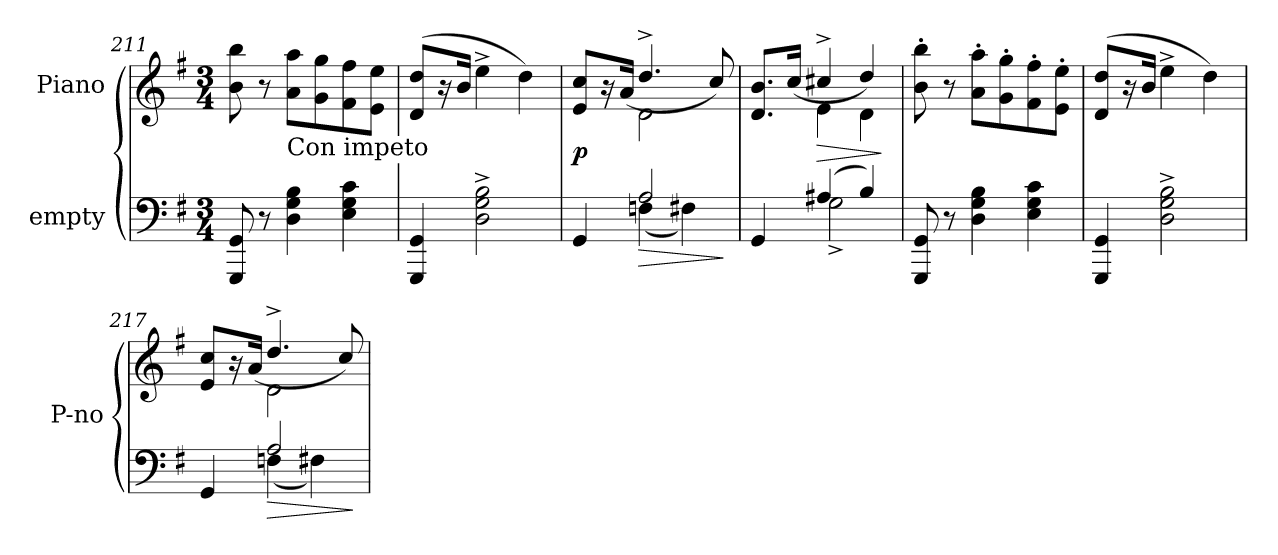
**kern	**dynam	**kern	**dynam
*part2	*part2	*part1	*part1
*staff2	*staff2	*staff1	*staff1
*I"empty	*	*I"Piano	*
*	*	*I'P-no	*
*clefF4	*	*clefG2	*
*k[f#]	*	*k[f#]	*
*M3/4	*	*M3/4	*
=211	=211	=211	=211
8GGG/ 8GG/	.	8b\ 8bb\	.
8r	.	8r	.
!	!	!LO:TX:b:t=Con impeto	!
4D\ 4G\ 4B\	.	8a\ 8aa\L	.
.	.	8g\ 8gg\	.
4E\ 4G\ 4c\	.	8f#\ 8ff#\	.
.	.	8e\ 8ee\J	.
!!LO:LB:g=z
=212	=212	=212	=212
4GGG/ 4GG/	.	(8d/ 8dd/L	.
.	.	16r	.
.	.	16b/Jk	.
2D^\ 2G^\ 2B^\	.	4ee^\	.
.	.	4dd\)	.
=213	=213	=213	=213
*^	*	*^	*
4GG/	4ryy	.	8e/ 8cc/L	4ryy	p
.	.	.	16r	.	.
.	.	.	(16a/Jk	.	.
!	!	!LO:HP:b	!	!	!
2A/	(4Fn\	>	4.dd^/	2d\	.
.	4F#X\)	.	.	.	.
.	.	.	8cc/)	.	.
*v	*v	*	*	*	*
*	*	*v	*v	*
.	]	.	.
=214	=214	=214	=214
*^	*	*^	*
4GG/	4ryy	.	8.d/ 8.b/L	4ryy	.
.	.	.	(16cc/Jk	.	.
!	!	!	!	!	!LO:HP:b
(4A#X/	2G^\	.	4cc#X^/	4e\	>
4B/)	.	.	4dd/)	4d\	.
*v	*v	*	*	*	*
*	*	*v	*v	*
.	.	.	]
=215	=215	=215	=215
8GGG/ 8GG/	.	8b'\ 8bb'\	.
8r	.	8r	.
4D\ 4G\ 4B\	.	8a'\ 8aa'\L	.
.	.	8g'\ 8gg'\	.
4E\ 4G\ 4c\	.	8f#'\ 8ff#'\	.
.	.	8e'\ 8ee'\J	.
=216	=216	=216	=216
4GGG/ 4GG/	.	(8d/ 8dd/L	.
.	.	16r	.
.	.	16b/Jk	.
2D^\ 2G^\ 2B^\	.	4ee^\	.
.	.	4dd\)	.
=217	=217	=217	=217
*^	*	*^	*
4GG/	4ryy	.	8e/ 8cc/L	4ryy	.
.	.	.	16r	.	.
.	.	.	(16a/Jk	.	.
!	!	!LO:HP:b	!	!	!
2A/	(4Fn\	>	4.dd^/	2d\	.
.	4F#X\)	.	.	.	.
.	.	.	8cc/)	.	.
*v	*v	*	*	*	*
*	*	*v	*v	*
.	]	.	.
=	=	=	=
*-	*-	*-	*-
